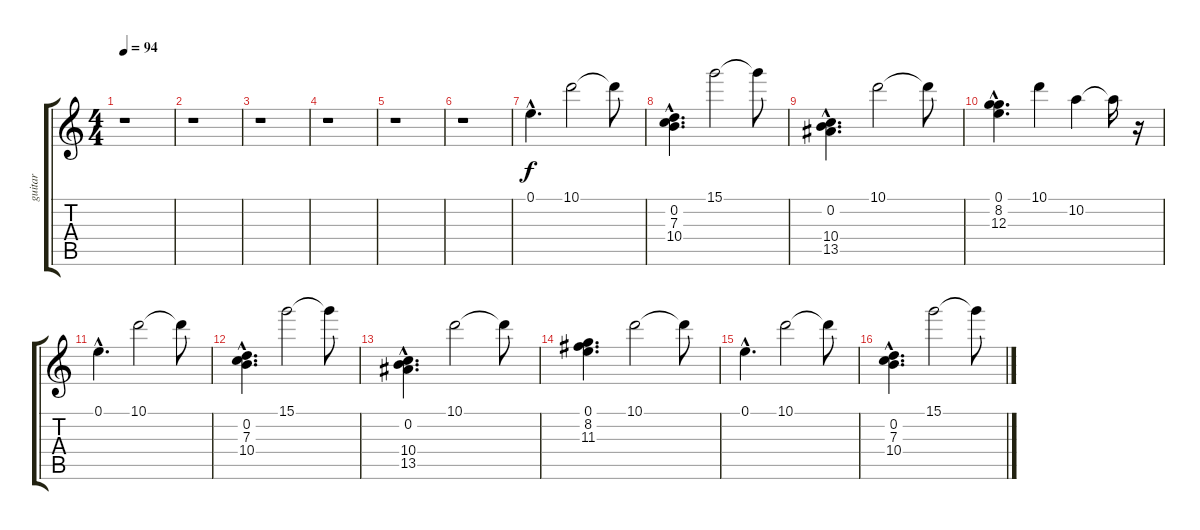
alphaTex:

\track ("guitar" "guitar") {instrument acousticguitarsteel}
\staff {score tabs}
\tuning (E4 B3 G3 D3 A2 E2) {hide}
\ts (4 4)
\tempo 94
\clef g2
\ks c
r.1{dy f} |
r.1 |
r.1 |
r.1 |
r.1 |
r.1 |
0.1{hac}.4{d volume 5} 10.1.2 10.1{t}.8 |
(0.2{hac} 7.3{hac} 10.4{hac}).4{d} 15.1.2 15.1{t}.8 |
(0.2{hac} 10.4{hac} 13.5{hac}).4{d} 10.1.2 10.1{t}.8 |
(0.1 8.2{hac} 12.3{hac}).4{d} 10.1.4 10.2.4 10.2{t}.16 r.16 |
0.1{hac}.4{d} 10.1.2 10.1{t}.8 |
(0.2{hac} 7.3{hac} 10.4{hac}).4{d} 15.1.2 15.1{t}.8 |
(0.2{hac} 10.4{hac} 13.5{hac}).4{d} 10.1.2 10.1{t}.8 |
(0.1 8.2 11.3).4{d} 10.1.2 10.1{t}.8 |
0.1{hac}.4{d volume 5} 10.1.2 10.1{t}.8 |
(0.2{hac} 7.3{hac} 10.4{hac}).4{d} 15.1.2 15.1{t}.8
